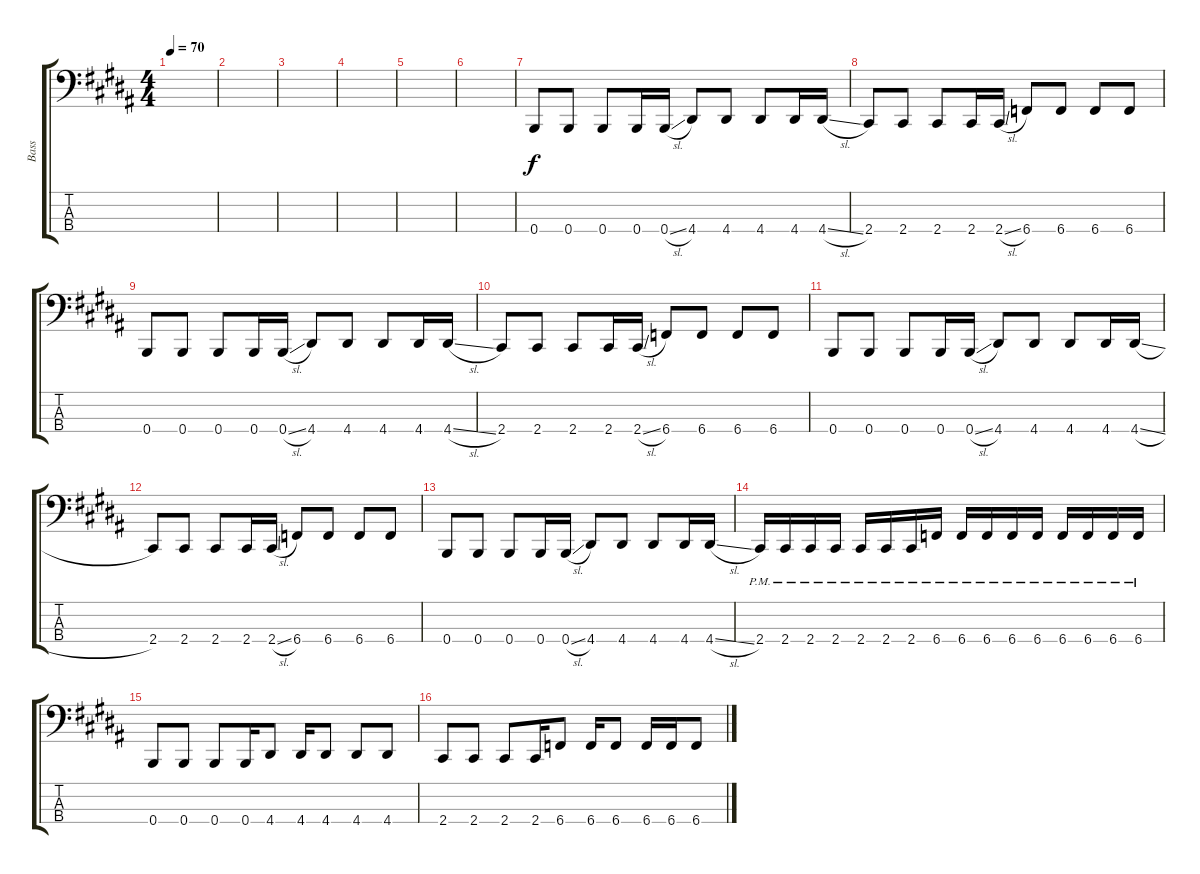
\track ("Bass" "Bass") {instrument electricbasspick}
\staff {score tabs}
\tuning (Gb2 B1 Gb1 B0) {hide}
\ts (4 4)
\tempo 70
\clef f4
\ks b
|
|
|
|
|
|
0.4.8 0.4.8 0.4.8 0.4.16 0.4{sl}.16 4.4.8 4.4.8 4.4.8 4.4.16 4.4{sl}.16 |
2.4.8 2.4.8 2.4.8 2.4.16 2.4{sl}.16 6.4.8 6.4.8 6.4.8 6.4.8 |
0.4.8 0.4.8 0.4.8 0.4.16 0.4{sl}.16 4.4.8 4.4.8 4.4.8 4.4.16 4.4{sl}.16 |
2.4.8 2.4.8 2.4.8 2.4.16 2.4{sl}.16 6.4.8 6.4.8 6.4.8 6.4.8 |
0.4.8 0.4.8 0.4.8 0.4.16 0.4{sl}.16 4.4.8 4.4.8 4.4.8 4.4.16 4.4{sl}.16 |
2.4.8 2.4.8 2.4.8 2.4.16 2.4{sl}.16 6.4.8 6.4.8 6.4.8 6.4.8 |
0.4.8 0.4.8 0.4.8 0.4.16 0.4{sl}.16 4.4.8 4.4.8 4.4.8 4.4.16 4.4{sl}.16 |
2.4{pm}.16 2.4{pm}.16 2.4{pm}.16 2.4{pm}.16 2.4{pm}.16 2.4{pm}.16 2.4{pm}.16 6.4{pm}.16 6.4{pm}.16 6.4{pm}.16 6.4{pm}.16 6.4{pm}.16 6.4{pm}.16 6.4{pm}.16 6.4{pm}.16 6.4{pm}.16 |
0.4.8 0.4.8 0.4.8 0.4.16 4.4.8 4.4.16 4.4.8 4.4.8 4.4.8 |
2.4.8 2.4.8 2.4.8 2.4.16 6.4.8 6.4.16 6.4.8 6.4.16 6.4.16 6.4.8
